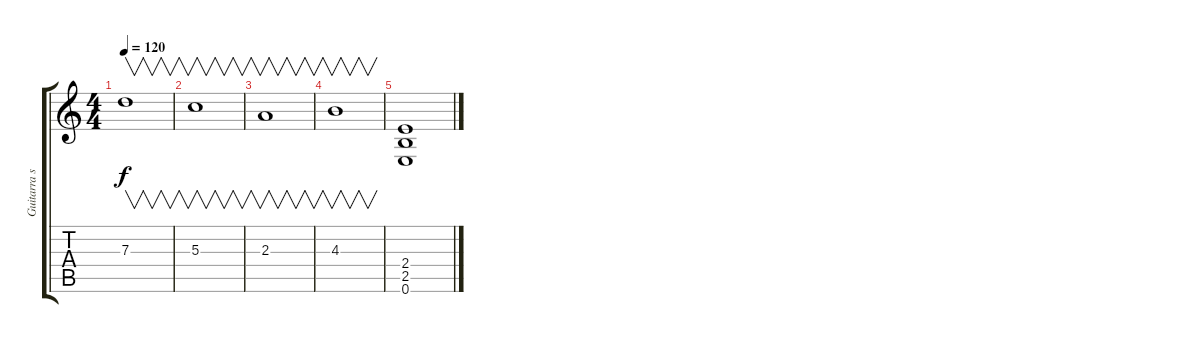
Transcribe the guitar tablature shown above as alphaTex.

\track ("Guitarra solo" "Guitarra s") {instrument distortionguitar}
\staff {score tabs}
\tuning (E4 B3 G3 D3 A2 E2) {hide}
\ts (4 4)
\tempo 120
\clef g2
\ks c
7.3.1{v dy f} |
5.3.1{v} |
2.3.1{v} |
4.3.1{v} |
(2.4 2.5 0.6).1
